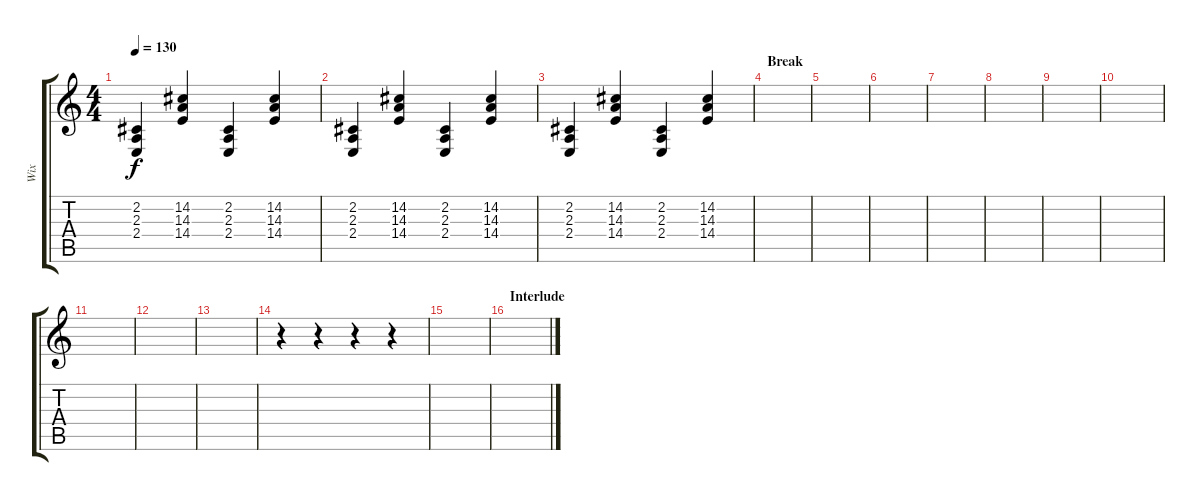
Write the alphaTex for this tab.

\track ("Wix" "Wix") {instrument drawbarorgan}
\staff {score tabs}
\tuning (E4 B3 G3 D3 A2 E2) {hide}
\ts (4 4)
\tempo 130
\clef g2
\ks c
(2.2 2.3 2.4).4{dy f} (14.2 14.3 14.4).4 (2.2 2.3 2.4).4 (14.2 14.3 14.4).4 |
(2.2 2.3 2.4).4 (14.2 14.3 14.4).4 (2.2 2.3 2.4).4 (14.2 14.3 14.4).4 |
(2.2 2.3 2.4).4 (14.2 14.3 14.4).4 (2.2 2.3 2.4).4 (14.2 14.3 14.4).4 |
\section ("" "Break")
|
|
|
|
|
|
|
|
|
|
r.4 r.4 r.4 r.4 |
|
\section ("" "Interlude")
